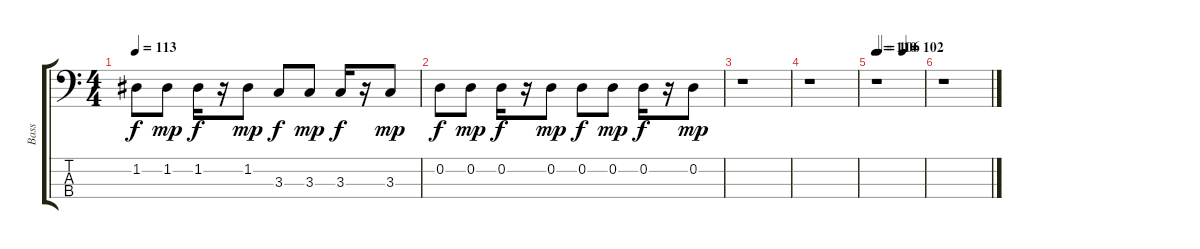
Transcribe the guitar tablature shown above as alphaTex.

\track ("Bass" "Bass") {instrument electricbassfinger}
\staff {score tabs}
\tuning (G2 D2 A1 E1) {hide}
\ts (4 4)
\tempo 113
\clef f4
\ks c
1.2.8{dy f} 1.2.8{dy mp} 1.2.16{dy f} r.16 1.2.8{dy mp} 3.3.8{dy f} 3.3.8{dy mp} 3.3.16{dy f} r.16 3.3.8{dy mp} |
0.2.8{dy f} 0.2.8{dy mp} 0.2.16{dy f} r.16 0.2.8{dy mp} 0.2.8{dy f} 0.2.8{dy mp} 0.2.16{dy f} r.16 0.2.8{dy mp} |
r.1 |
r.1 |
\tempo 110
\tempo (106 0.0625)
\tempo (102 0.5625)
r.1 |
r.1
